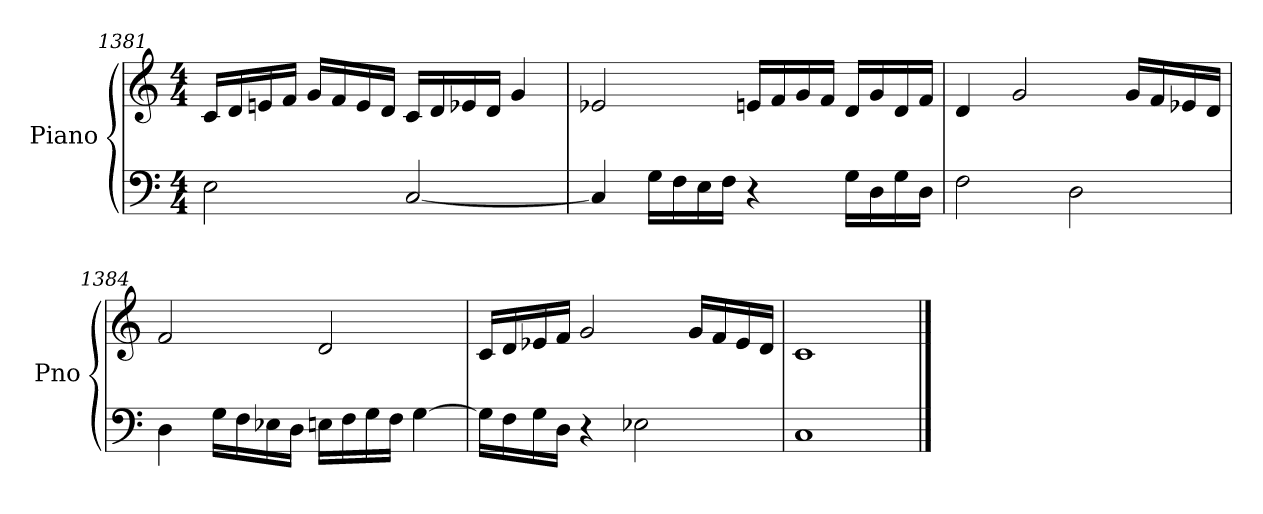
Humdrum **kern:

**kern	**kern
*part1	*part1
*staff2	*staff1
*I"Piano	*
*I'Pno	*
!!LO:LB:g=z
*clefF4	*clefG2
*k[]	*k[]
*M4/4	*M4/4
=1381	=1381
2E\	16c/LL
.	16d/
.	16en/
.	16f/JJ
.	16g/LL
.	16f/
.	16e/
.	16d/JJ
[2C/	16c/LL
.	16d/
.	16e-X/
.	16d/JJ
.	4g/
=1382	=1382
4C/]	2e-X/
16G\LL	.
16F\	.
16E\	.
16F\JJ	.
4r	16en/LL
.	16f/
.	16g/
.	16f/JJ
16G\LL	16d/LL
16D\	16g/
16G\	16d/
16D\JJ	16f/JJ
=1383	=1383
2F\	4d/
.	2g/
2D\	.
.	16g/LL
.	16f/
.	16e-X/
.	16d/JJ
!!LO:LB:g=z
=1384	=1384
4D\	2f/
16G\LL	.
16F\	.
16E-X\	.
16D\JJ	.
16En\LL	2d/
16F\	.
16G\	.
16F\JJ	.
[4G\	.
=1385	=1385
16G\LL]	16c/LL
16F\	16d/
16G\	16e-X/
16D\JJ	16f/JJ
4r	2g/
2E-X\	.
.	16g/LL
.	16f/
.	16e-/
.	16d/JJ
=1386	=1386
1C	1c
==	==
*-	*-
